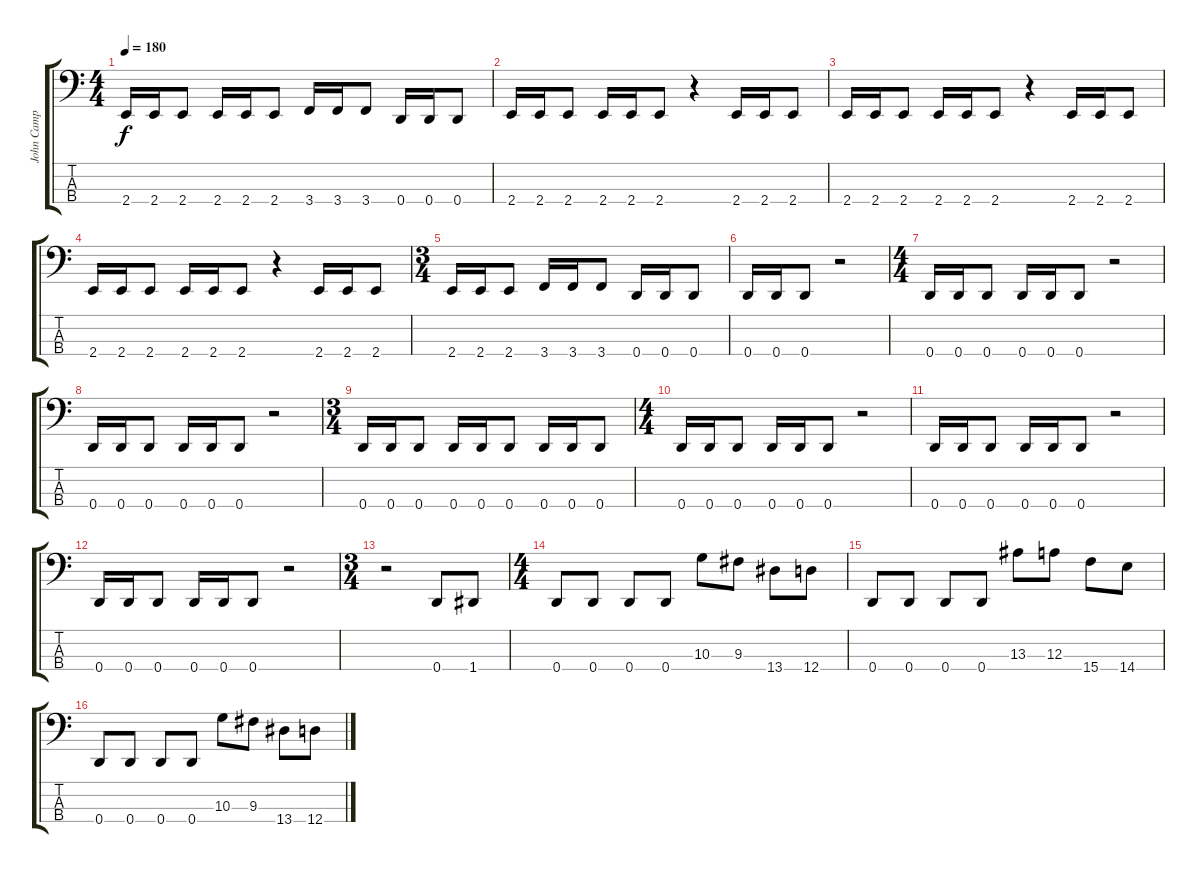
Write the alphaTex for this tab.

\track ("John Camp Bell" "John Camp ") {instrument electricbasspick}
\staff {score tabs}
\tuning (G2 D2 A1 D1) {hide}
\ts (4 4)
\tempo 180
\clef f4
\ks c
2.4.16{dy f} 2.4.16 2.4.8 2.4.16 2.4.16 2.4.8 3.4.16 3.4.16 3.4.8 0.4.16 0.4.16 0.4.8 |
2.4.16 2.4.16 2.4.8 2.4.16 2.4.16 2.4.8 r.4 2.4.16 2.4.16 2.4.8 |
2.4.16 2.4.16 2.4.8 2.4.16 2.4.16 2.4.8 r.4 2.4.16 2.4.16 2.4.8 |
2.4.16 2.4.16 2.4.8 2.4.16 2.4.16 2.4.8 r.4 2.4.16 2.4.16 2.4.8 |
\ts (3 4)
2.4.16 2.4.16 2.4.8 3.4.16 3.4.16 3.4.8 0.4.16 0.4.16 0.4.8 |
0.4.16 0.4.16 0.4.8 r.2 |
\ts (4 4)
0.4.16 0.4.16 0.4.8 0.4.16 0.4.16 0.4.8 r.2 |
0.4.16 0.4.16 0.4.8 0.4.16 0.4.16 0.4.8 r.2 |
\ts (3 4)
0.4.16 0.4.16 0.4.8 0.4.16 0.4.16 0.4.8 0.4.16 0.4.16 0.4.8 |
\ts (4 4)
0.4.16 0.4.16 0.4.8 0.4.16 0.4.16 0.4.8 r.2 |
0.4.16 0.4.16 0.4.8 0.4.16 0.4.16 0.4.8 r.2 |
0.4.16 0.4.16 0.4.8 0.4.16 0.4.16 0.4.8 r.2 |
\ts (3 4)
r.2 0.4.8 1.4.8 |
\ts (4 4)
\section ("" "")
0.4.8 0.4.8 0.4.8 0.4.8 10.3.8 9.3.8 13.4.8 12.4.8 |
0.4.8 0.4.8 0.4.8 0.4.8 13.3.8 12.3.8 15.4.8 14.4.8 |
0.4.8 0.4.8 0.4.8 0.4.8 10.3.8 9.3.8 13.4.8 12.4.8
